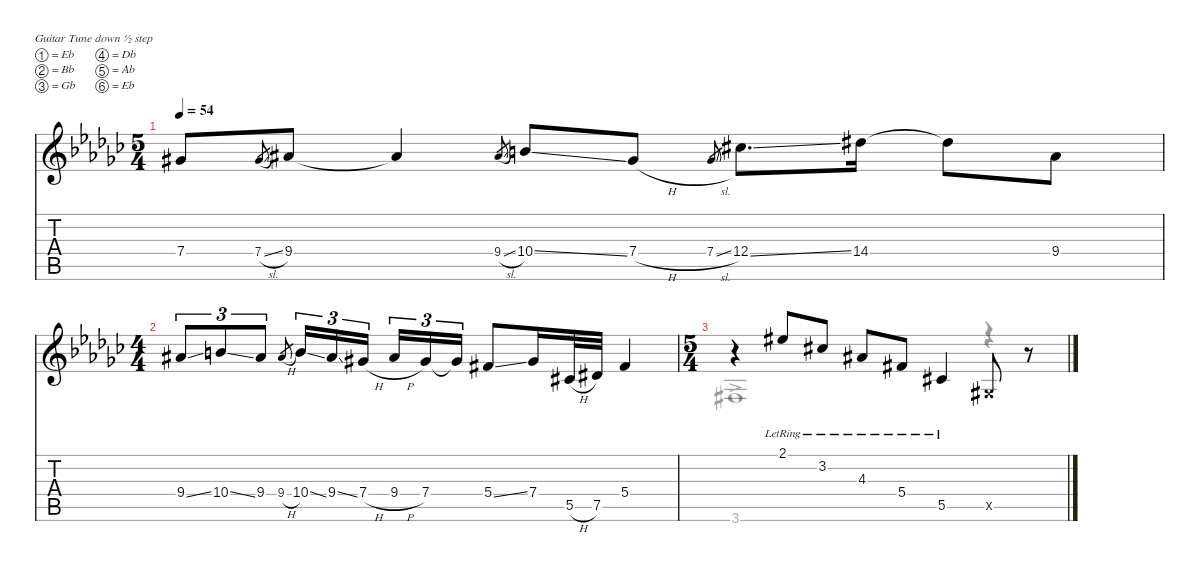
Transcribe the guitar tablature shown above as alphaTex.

\defaultSystemsLayout 4
\hideDynamics
\bracketExtendMode nobrackets
\singleTrackTrackNamePolicy hidden
\multiTrackTrackNamePolicy hidden
\otherSystemsTrackNameOrientation horizontal
\track ("Guitar" "Gtr.") {defaultSystemsLayout 2 instrument electricguitarclean}
\staff {score tabs}
\tuning (Eb4 Bb3 Gb3 Db3 Ab2 Eb2)
\voice
\ts (5 4)
\tempo 54
\clef g2
\ks gb
7.4{t acc #}.8{dy f beam Up} 7.4{sl acc #}.8{gr beam Up} 9.4{acc #}.8{beam Up} 9.4{t acc #}.4{beam Up} 9.4{sl acc #}.8{gr beam Up} 10.4{ss acc forcenatural}.8{beam Up} 7.4{h acc #}.8{beam Up} 7.4{sl acc #}.8{gr beam Up} 12.4{ss acc #}.8{d beam Down} 14.4{acc #}.16{beam Down} 14.4{t acc #}.8{beam Down} 9.4{acc #}.8{beam Down} |
\ts (4 4)
9.4{ss acc #}.8{tu (3 2) beam Up} 10.4{ss acc forcenatural}.8{tu (3 2) beam Up} 9.4{acc #}.8{tu (3 2) beam Up} 9.4{h acc #}.8{gr beam Up} 10.4{ss acc forcenatural}.16{tu (3 2) beam Up} 9.4{ss acc #}.16{tu (3 2) beam Up} 7.4{h acc #}.16{tu (3 2) beam Up} 9.4{h acc #}.16{tu (3 2) beam Up} 7.4{acc #}.16{tu (3 2) beam Up} 7.4{t acc #}.16{tu (3 2) beam Up} 5.4{ss acc #}.8{beam Up} 7.4{acc #}.16{beam Up} 5.5{h acc #}.32{beam Up} 7.5{acc #}.32{beam Up} 5.4{acc #}.4{beam Up} |
\ts (5 4)
r.4{beam Up} 2.1{lr acc #}.8{beam Up} 3.2{lr acc #}.8{beam Up} 4.3{lr acc #}.8{beam Up} 5.4{lr acc #}.8{beam Up} 5.5{lr acc #}.4{beam Up} 0.5{x acc #}.8{beam Up} r.8{beam Up}
\voice
\clef g2
\ottava regular
\simile none
\ks gb
|
|
3.6{ac acc #}.1{dy mf beam Down} r.4{beam Down}
